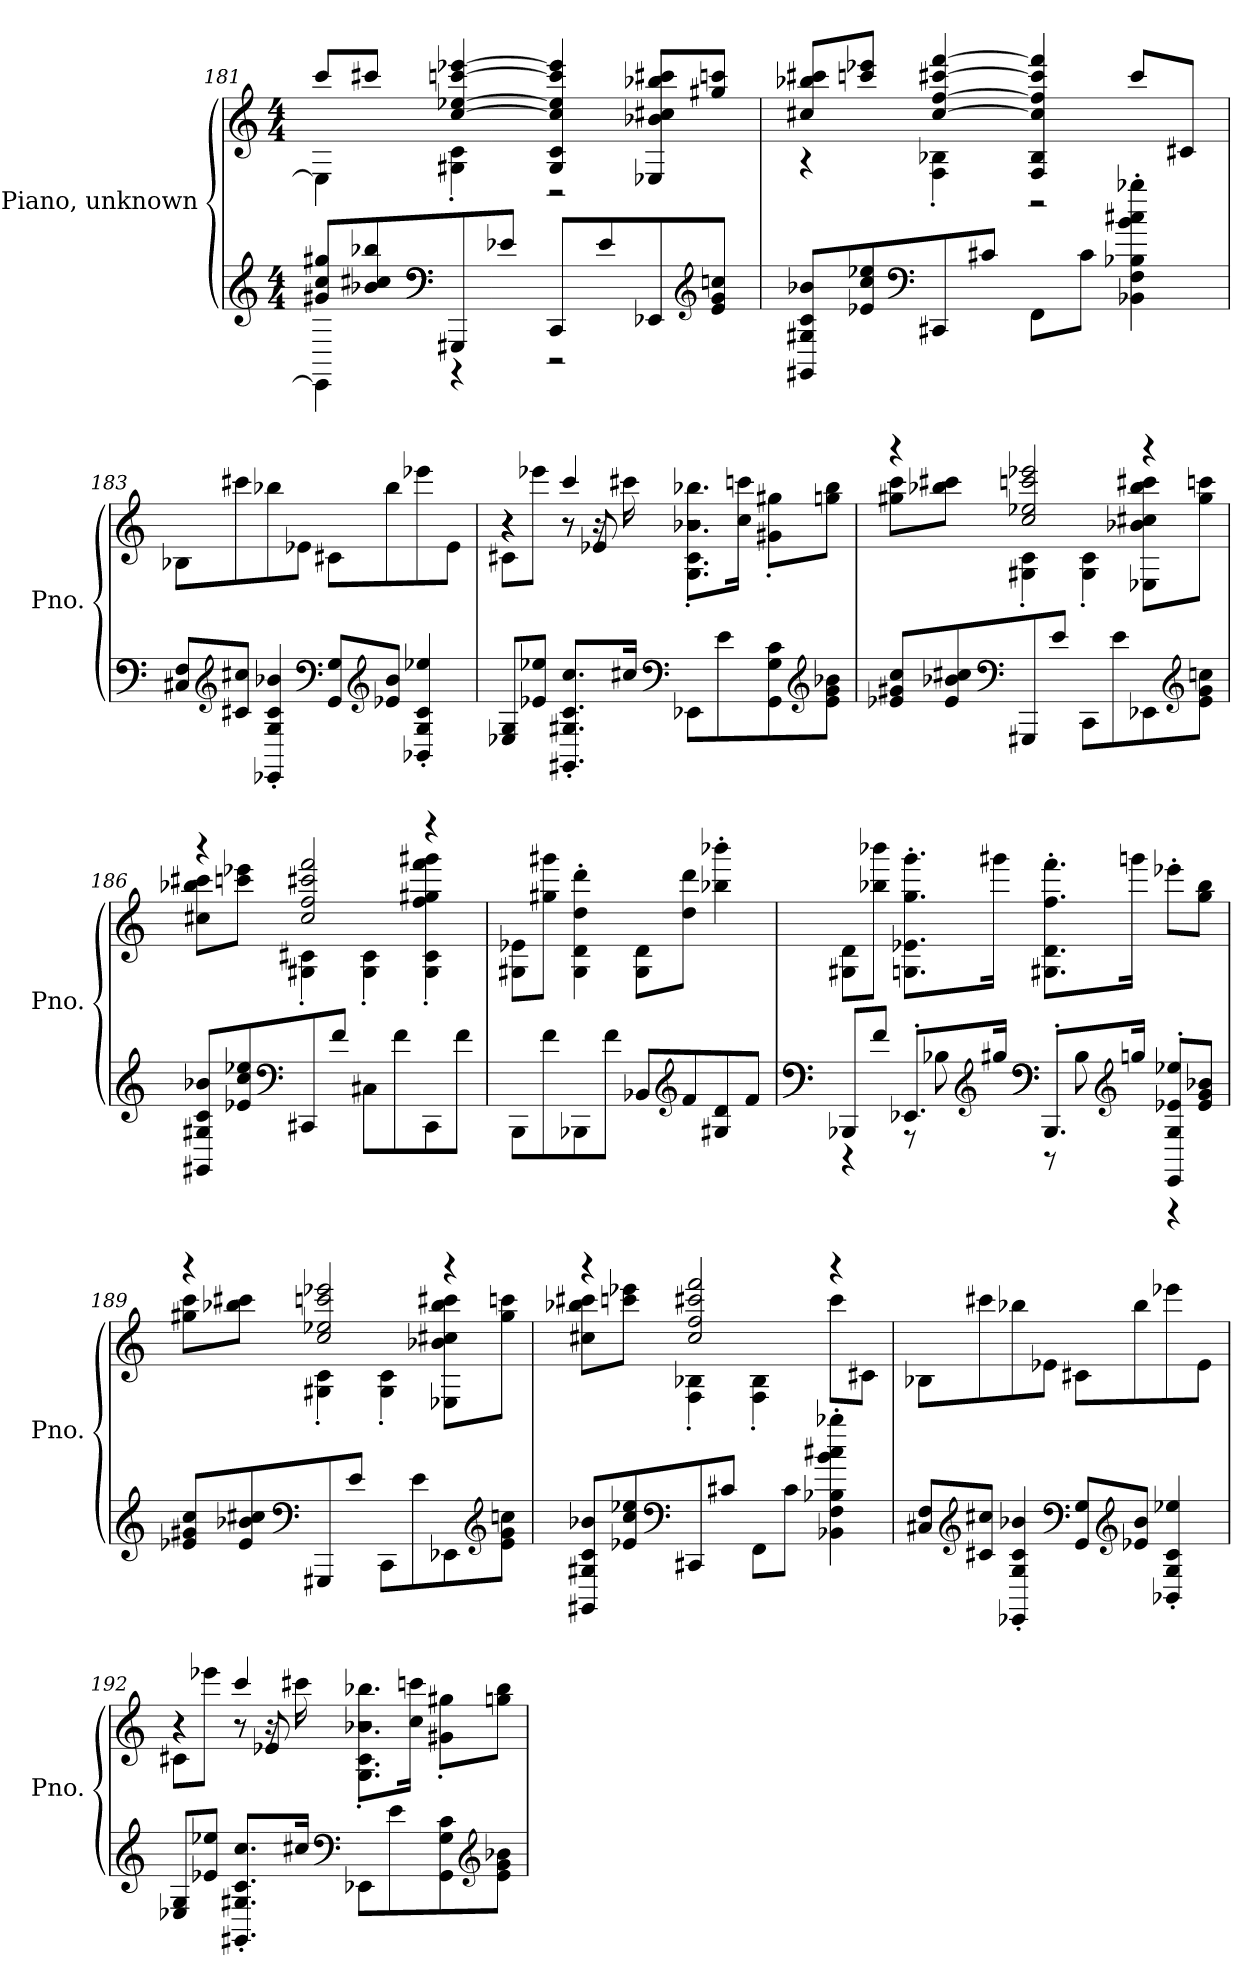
**kern	**kern
*part1	*part1
*staff2	*staff1
*I"Piano, unknown	*
*I'Pno.	*
*clefG2	*clefG2
*k[]	*k[]
*M4/4	*M4/4
=181	=181
*^	*^
8g#X/ 8cc/ 8gg#X/L	4EE-\]	8ccc/L	4E-\]
8b-X/ 8cc#X/ 8bb-X/	.	8ccc#X/J	.
*clefF4	*	*	*
8GGG#X/	4r	[4cc/ [4ee-X/ [4cccn/ [4eee-X/	4G#X\' 4c\'
8e-X/J	.	.	.
8CC/L	2r	4G#/ 4c/ 4cc/] 4ee-/] 4ccc/] 4eee-/]	2r
8e-/	.	.	.
8EE-X/	.	8E-X/ 8b-X/ 8cc#X/ 8bb-X/ 8ccc#X/L	.
*clefG2	*	*	*
8e-/ 8g#/ 8ccn/J	.	8gg#X/ 8cccn/J	.
*v	*v	*	*
!!LO:LB:g=z	!!
=182	=182	=182
8GG#X/ 8G#X/ 8c/ 8b-X/L	8cc#X/ 8bb-X/ 8ccc#X/L	4r
8e-X/ 8cc/ 8ee-X/	8cccn/ 8eee-X/J	.
*clefF4	*	*
8CC#X/	[4cc#/ [4ff/ [4ccc#X/ [4fff/	4F\' 4B-X\'
8c#X/J	.	.
8FF\L	4F/ 4B-/ 4cc#/] 4ff/] 4ccc#/] 4fff/]	2r
8c#\J	.	.
4BB-X\' 4F\' 4B-X\' 4b-\' 4cc#X\' 4bb-X\'	8ccc#/L	.
.	8c#X/J	.
*	*v	*v
=183	=183
8C#X/ 8F/L	8B-X\L
*clefG2	*
8c#X/ 8cc#X/J	8ccc#X\
4EE-X/' 4G/' 4c#/' 4b-X/'	8bb-X\
.	8e-X\J
*clefF4	*
8GG/ 8G/L	8c#X\L
*clefG2	*
8e-X/ 8b-/J	8bb-\
4BB-X/' 4G/' 4c#/' 4ee-X/'	8eee-X\
.	8e-\J
!!LO:LB:g=z
=184	=184
*	*^
*	*	*^
8E-X/ 8G/L	4r	8c#X\L	4r
8e-X/ 8ee-X/J	.	8eee-X\J	.
8.GG#X/' 8.G#X/' 8.c/' 8.cc/'L	4ccc/	8r	8r
.	.	16r	8e-X/
16cc#X/Jk	.	16ccc#X\	.
*clefF4	*	*	*
8EE-X\L	2r	8.G\' 8.c#\' 8.b-X\' 8.bb-X\'L	2r
8e-\	.	.	.
.	.	16cc\ 16cccn\Jk	.
8GG#\ 8G#\ 8c\	.	8g#X\' 8gg#X\'L	.
*clefG2	*	*	*
8e-\ 8g\ 8b-X\J	.	8ggn\ 8bb-\J	.
*	*	*v	*v
=185	=185	=185
8e-X/ 8g#X/ 8cc/L	4r	8gg#X\ 8ccc\L
8e-/ 8b-X/ 8cc#X/	.	8bb-X\ 8ccc#X\J
*clefF4	*	*
8GGG#X/	2cc/ 2ee-X/ 2cccn/ 2eee-X/	4G#X\' 4c\'
8e-/J	.	.
8CC\L	.	4G#\' 4c\'
8e-\	.	.
8EE-X\	4r	8E-X\ 8b-X\ 8cc#X\ 8bb-\ 8ccc#X\L
*clefG2	*	*
8e-\ 8g#\ 8ccn\J	.	8gg#\ 8cccn\J
!!LO:LB:g=z	!!
=186	=186	=186
8GG#X/ 8G#X/ 8c/ 8b-X/L	4r	8cc#X\ 8bb-X\ 8ccc#X\L
8e-X/ 8cc/ 8ee-X/	.	8cccn\ 8eee-X\J
*clefF4	*	*
8CC#X/	2cc#/ 2ff/ 2ccc#X/ 2fff/	4G#X\' 4c#X\'
8f/J	.	.
8C#X\L	.	4G#\' 4c#\'
8f\	.	.
8CC#\	4r	4G#\' 4c#\' 4ff\' 4gg#X\' 4fff\' 4ggg#X\'
8f\J	.	.
*	*v	*v
=187	=187
8BBB\L	8G#X\ 8e-X\L
8f\	8gg#X\ 8ggg#X\J
8BBB-X\	4G#\' 4d\' 4dd\' 4ddd\'
8f\J	.
8BB-X/L	8G#\ 8d\L
*clefG2	*
8f/	8dd\ 8ddd\J
8G#X/ 8d/	4bb-X\' 4bbb-X\'
8f/J	.
!!LO:LB:g=z
=188	=188
*clefF4	*
*^	*
8BBB-X/L	4r	8G#X\ 8d\L
8f/J	.	8bb-X\ 8bbb-X\J
8.EE-X'/L	8r	8.Gn\' 8.e-X\' 8.gg\' 8.ggg\'L
.	8B-X\	.
*clefG2	*	*
16gg#X/Jk	.	16ggg#X\Jk
*clefF4	*	*
8.BBB-'/L	8r	8.G#X\' 8.d\' 8.ff\' 8.fff\'L
.	8B-\	.
*clefG2	*	*
16ggn/Jk	.	16gggn\Jk
8EE-/' 8G/' 8e-X/' 8ee-X/'L	4r	8eee-X'\L
8e-/ 8g/ 8b-X/J	.	8gg\ 8bb-\J
*v	*v	*
=189	=189
*	*^
8e-X/ 8g#X/ 8cc/L	4r	8gg#X\ 8ccc\L
8e-/ 8b-X/ 8cc#X/	.	8bb-X\ 8ccc#X\J
*clefF4	*	*
8GGG#X/	2cc/ 2ee-X/ 2cccn/ 2eee-X/	4G#X\' 4c\'
8e-/J	.	.
8CC\L	.	4G#\' 4c\'
8e-\	.	.
8EE-X\	4r	8E-X\ 8b-X\ 8cc#X\ 8bb-\ 8ccc#X\L
*clefG2	*	*
8e-\ 8g#\ 8ccn\J	.	8gg#\ 8cccn\J
!!LO:LB:g=z	!!
=190	=190	=190
8GG#X/ 8G#X/ 8c/ 8b-X/L	4r	8cc#X\ 8bb-X\ 8ccc#X\L
8e-X/ 8cc/ 8ee-X/	.	8cccn\ 8eee-X\J
*clefF4	*	*
8CC#X/	2cc#/ 2ff/ 2ccc#X/ 2fff/	4F\' 4B-X\'
8c#X/J	.	.
8FF\L	.	4F\' 4B-\'
8c#\J	.	.
4BB-X\' 4F\' 4B-X\' 4b-\' 4cc#X\' 4bb-X\'	4r	8ccc#\L
.	.	8c#X\J
*	*v	*v
=191	=191
8C#X/ 8F/L	8B-X\L
*clefG2	*
8c#X/ 8cc#X/J	8ccc#X\
4EE-X/' 4G/' 4c#/' 4b-X/'	8bb-X\
.	8e-X\J
*clefF4	*
8GG/ 8G/L	8c#X\L
*clefG2	*
8e-X/ 8b-/J	8bb-\
4BB-X/' 4G/' 4c#/' 4ee-X/'	8eee-X\
.	8e-\J
!!LO:PB:g=z
=192	=192
*	*^
*	*	*^
8E-X/ 8G/L	4r	8c#X\L	4r
8e-X/ 8ee-X/J	.	8eee-X\J	.
8.GG#X/' 8.G#X/' 8.c/' 8.cc/'L	4ccc/	8r	8r
.	.	16r	8e-X/
16cc#X/Jk	.	16ccc#X\	.
*clefF4	*	*	*
8EE-X\L	2r	8.G\' 8.c#\' 8.b-X\' 8.bb-X\'L	2r
8e-\	.	.	.
.	.	16cc\ 16cccn\Jk	.
8GG#\ 8G#\ 8c\	.	8g#X\' 8gg#X\'L	.
*clefG2	*	*	*
8e-\ 8g\ 8b-X\J	.	8ggn\ 8bb-\J	.
*	*v	*v	*v
=	=
*-	*-
